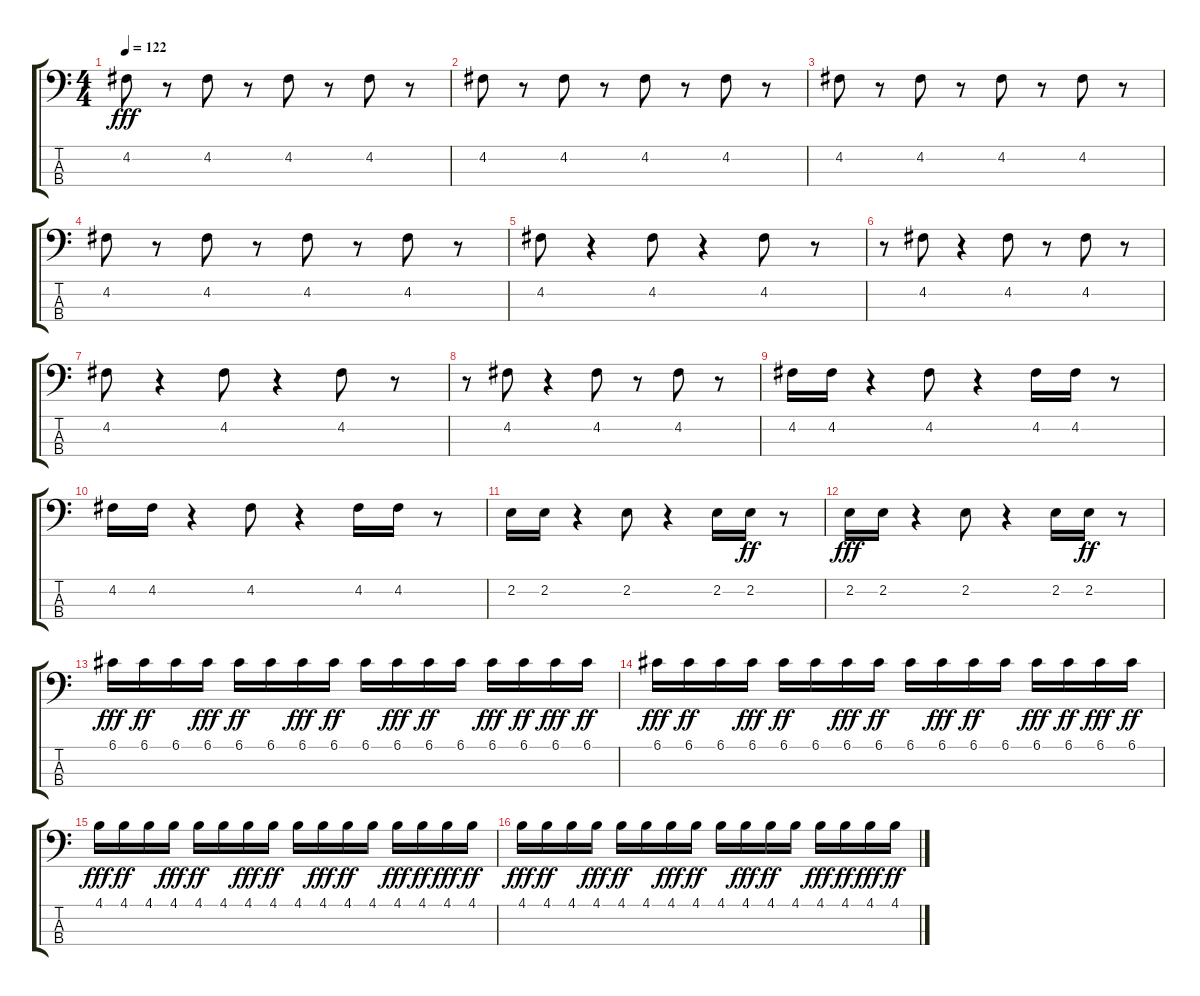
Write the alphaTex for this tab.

\track "" {mute instrument synthbass2}
\staff {score tabs}
\tuning (G2 D2 A1 E1) {hide}
\ts (4 4)
\tempo 122
\clef f4
\ks c
4.2.8{dy fff} r.8 4.2.8 r.8 4.2.8 r.8 4.2.8 r.8 |
4.2.8 r.8 4.2.8 r.8 4.2.8 r.8 4.2.8 r.8 |
4.2.8 r.8 4.2.8 r.8 4.2.8 r.8 4.2.8 r.8 |
4.2.8 r.8 4.2.8 r.8 4.2.8 r.8 4.2.8 r.8 |
4.2.8 r.4 4.2.8 r.4 4.2.8 r.8 |
r.8 4.2.8 r.4 4.2.8 r.8 4.2.8 r.8 |
4.2.8 r.4 4.2.8 r.4 4.2.8 r.8 |
r.8 4.2.8 r.4 4.2.8 r.8 4.2.8 r.8 |
4.2.16 4.2.16 r.4 4.2.8 r.4 4.2.16 4.2.16 r.8 |
4.2.16 4.2.16 r.4 4.2.8 r.4 4.2.16 4.2.16 r.8 |
2.2.16 2.2.16 r.4 2.2.8 r.4 2.2.16 2.2.16{dy ff} r.8 |
2.2.16{dy fff} 2.2.16 r.4 2.2.8 r.4 2.2.16 2.2.16{dy ff} r.8 |
6.1.16{dy fff} 6.1.16{dy ff} 6.1.16 6.1.16{dy fff} 6.1.16{dy ff} 6.1.16 6.1.16{dy fff} 6.1.16{dy ff} 6.1.16 6.1.16{dy fff} 6.1.16{dy ff} 6.1.16 6.1.16{dy fff} 6.1.16{dy ff} 6.1.16{dy fff} 6.1.16{dy ff} |
6.1.16{dy fff} 6.1.16{dy ff} 6.1.16 6.1.16{dy fff} 6.1.16{dy ff} 6.1.16 6.1.16{dy fff} 6.1.16{dy ff} 6.1.16 6.1.16{dy fff} 6.1.16{dy ff} 6.1.16 6.1.16{dy fff} 6.1.16{dy ff} 6.1.16{dy fff} 6.1.16{dy ff} |
4.1.16{dy fff} 4.1.16{dy ff} 4.1.16 4.1.16{dy fff} 4.1.16{dy ff} 4.1.16 4.1.16{dy fff} 4.1.16{dy ff} 4.1.16 4.1.16{dy fff} 4.1.16{dy ff} 4.1.16 4.1.16{dy fff} 4.1.16{dy ff} 4.1.16{dy fff} 4.1.16{dy ff} |
4.1.16{dy fff} 4.1.16{dy ff} 4.1.16 4.1.16{dy fff} 4.1.16{dy ff} 4.1.16 4.1.16{dy fff} 4.1.16{dy ff} 4.1.16 4.1.16{dy fff} 4.1.16{dy ff} 4.1.16 4.1.16{dy fff} 4.1.16{dy ff} 4.1.16{dy fff} 4.1.16{dy ff}
